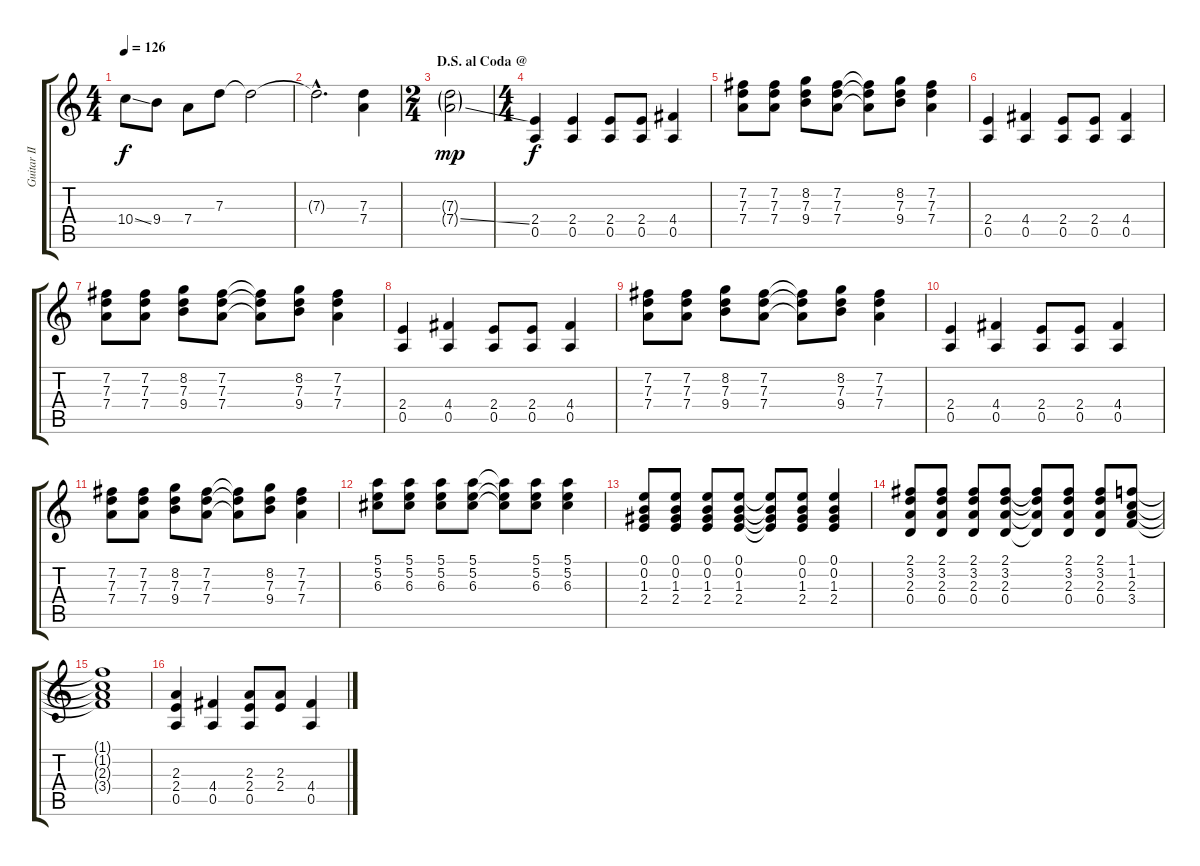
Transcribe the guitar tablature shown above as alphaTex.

\track ("Guitar II" "Guitar II") {instrument distortionguitar}
\staff {score tabs}
\tuning (E4 B3 G3 D3 A2 E2) {hide}
\ts (4 4)
\tempo 126
\clef g2
\ks c
10.4{ss}.8{dy f} 9.4.8 7.4.8 7.3.8 7.3{t}.2 |
7.3{hac t}.2{d} (7.3 7.4).4 |
\ts (2 4)
\section ("" "D.S. al Coda @")
(7.3{g} 7.4{ss g}).2{dy mp} |
\ts (4 4)
(2.4 0.5).4{dy f} (2.4 0.5).4 (2.4 0.5).8 (2.4 0.5).8 (4.4 0.5).4 |
(7.2 7.3 7.4).8 (7.2 7.3 7.4).8 (8.2 7.3 9.4).8 (7.2 7.3 7.4).8 (7.2{t} 7.3{t} 7.4{t}).8 (8.2 7.3 9.4).8 (7.2 7.3 7.4).4 |
(2.4 0.5).4 (4.4 0.5).4 (2.4 0.5).8 (2.4 0.5).8 (4.4 0.5).4 |
(7.2 7.3 7.4).8 (7.2 7.3 7.4).8 (8.2 7.3 9.4).8 (7.2 7.3 7.4).8 (7.2{t} 7.3{t} 7.4{t}).8 (8.2 7.3 9.4).8 (7.2 7.3 7.4).4 |
(2.4 0.5).4 (4.4 0.5).4 (2.4 0.5).8 (2.4 0.5).8 (4.4 0.5).4 |
(7.2 7.3 7.4).8 (7.2 7.3 7.4).8 (8.2 7.3 9.4).8 (7.2 7.3 7.4).8 (7.2{t} 7.3{t} 7.4{t}).8 (8.2 7.3 9.4).8 (7.2 7.3 7.4).4 |
(2.4 0.5).4 (4.4 0.5).4 (2.4 0.5).8 (2.4 0.5).8 (4.4 0.5).4 |
(7.2 7.3 7.4).8 (7.2 7.3 7.4).8 (8.2 7.3 9.4).8 (7.2 7.3 7.4).8 (7.2{t} 7.3{t} 7.4{t}).8 (8.2 7.3 9.4).8 (7.2 7.3 7.4).4 |
(5.1 5.2 6.3).8 (5.1 5.2 6.3).8 (5.1 5.2 6.3).8 (5.1 5.2 6.3).8 (5.1{t} 5.2{t} 6.3{t}).8 (5.1 5.2 6.3).8 (5.1 5.2 6.3).4 |
(0.1 0.2 1.3 2.4).8 (0.1 0.2 1.3 2.4).8 (0.1 0.2 1.3 2.4).8 (0.1 0.2 1.3 2.4).8 (0.1{t} 0.2{t} 1.3{t} 2.4{t}).8 (0.1 0.2 1.3 2.4).8 (0.1 0.2 1.3 2.4).4 |
(2.1 3.2 2.3 0.4).8 (2.1 3.2 2.3 0.4).8 (2.1 3.2 2.3 0.4).8 (2.1 3.2 2.3 0.4).8 (2.1{t} 3.2{t} 2.3{t} 0.4{t}).8 (2.1 3.2 2.3 0.4).8 (2.1 3.2 2.3 0.4).8 (1.1 1.2 2.3 3.4).8 |
(1.1{t} 1.2{t} 2.3{t} 3.4{t}).1 |
(2.3 2.4 0.5).4 (4.4 0.5).4 (2.3 2.4 0.5).8 (2.3 2.4).8 (4.4 0.5).4
